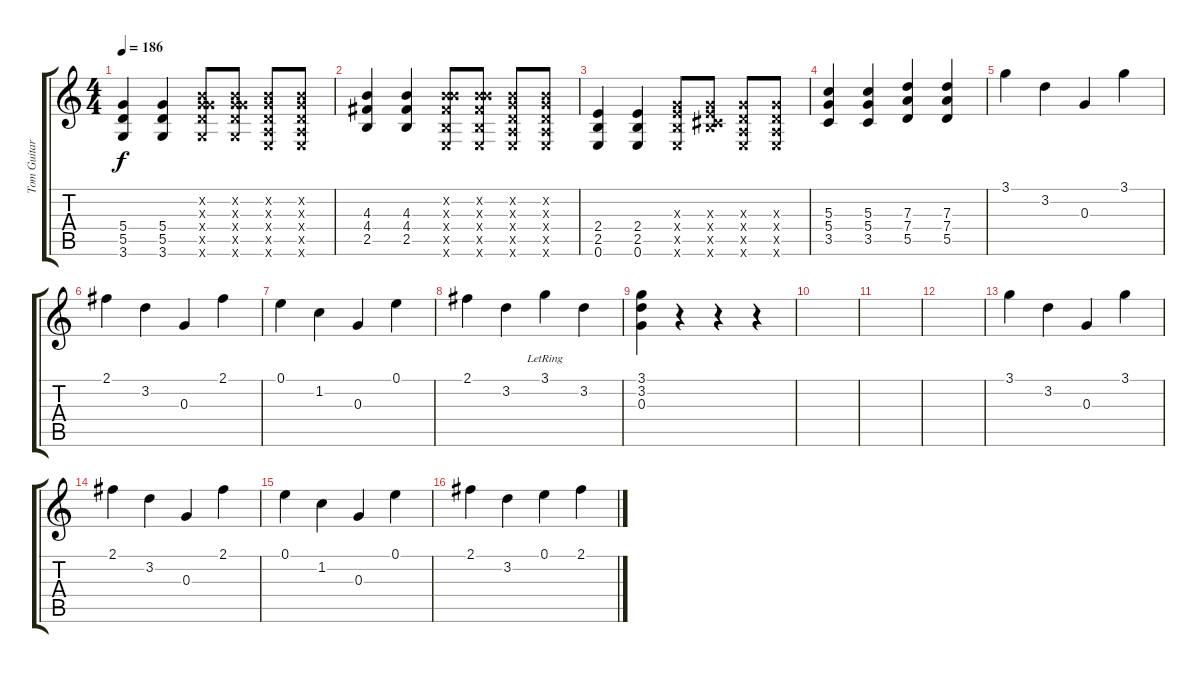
\track ("Tom Guitar 1" "Tom Guitar") {instrument overdrivenguitar}
\staff {score tabs}
\tuning (E4 B3 G3 D3 A2 E2) {hide}
\ts (4 4)
\tempo 186
\clef g2
\ks c
(5.4 5.5 3.6).4{dy f} (5.4 5.5 3.6).4 (0.2{x} 0.3{x} 5.4{x} 5.5{x} 3.6{x}).8 (0.2{x} 0.3{x} 5.4{x} 5.5{x} 3.6{x}).8 (0.2{x} 0.3{x} 0.4{x} 0.5{x} 0.6{x}).8 (0.2{x} 0.3{x} 0.4{x} 0.5{x} 0.6{x}).8 |
(4.3 4.4 2.5).4 (4.3 4.4 2.5).4 (0.2{x} 4.3{x} 4.4{x} 2.5{x} 0.6{x}).8 (0.2{x} 4.3{x} 4.4{x} 2.5{x} 0.6{x}).8 (0.2{x} 0.3{x} 0.4{x} 0.5{x} 0.6{x}).8 (0.2{x} 0.3{x} 0.4{x} 0.5{x} 0.6{x}).8 |
(2.4 2.5 0.6).4 (2.4 2.5 0.6).4 (0.3{x} 2.4{x} 2.5{x} 0.6{x}).8 (0.3{x} 2.4{x} 2.5{x} 9.6{x}).8 (0.3{x} 0.4{x} 0.5{x} 0.6{x}).8 (0.3{x} 0.4{x} 0.5{x} 0.6{x}).8 |
(5.3 5.4 3.5).4 (5.3 5.4 3.5).4 (7.3 7.4 5.5).4 (7.3 7.4 5.5).4 |
3.1.4{instrument electricguitarmuted} 3.2.4 0.3.4 3.1.4 |
2.1.4 3.2.4 0.3.4 2.1.4 |
0.1.4 1.2.4 0.3.4 0.1.4 |
2.1.4 3.2.4 3.1{lr}.4{instrument overdrivenguitar} 3.2.4 |
(3.1 3.2 0.3).4 r.4 r.4 r.4 |
|
|
|
3.1.4 3.2.4 0.3.4 3.1.4 |
2.1.4 3.2.4 0.3.4 2.1.4 |
0.1.4 1.2.4 0.3.4 0.1.4 |
2.1.4 3.2.4 0.1.4 2.1.4
